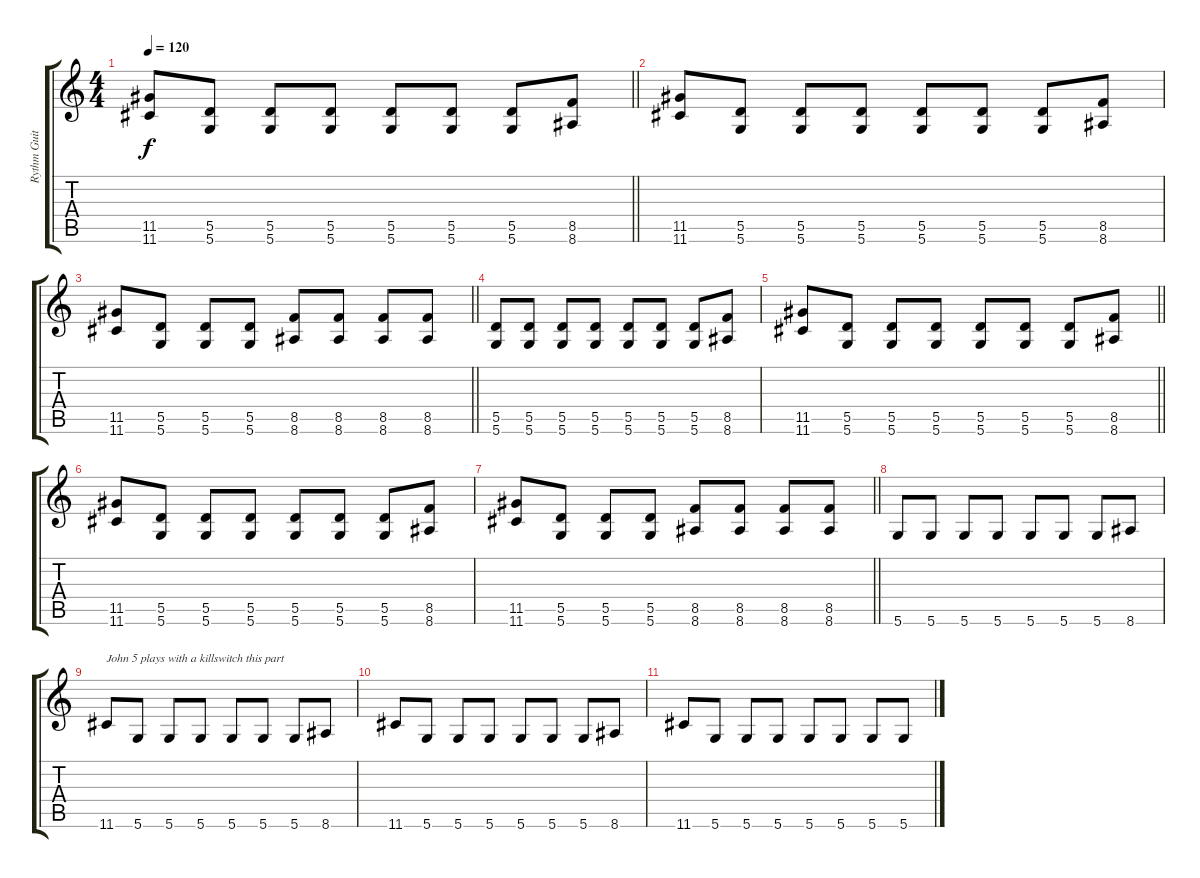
\track ("Rythm Guitar" "Rythm Guit") {instrument distortionguitar}
\staff {score tabs}
\tuning (E4 B3 G3 D3 A2 D2) {hide}
\ts (4 4)
\tempo 120
\clef g2
\barLineRight lightlight
\ks c
(11.5 11.6).8{dy f} (5.5 5.6).8 (5.5 5.6).8 (5.5 5.6).8 (5.5 5.6).8 (5.5 5.6).8 (5.5 5.6).8 (8.5 8.6).8 |
(11.5 11.6).8 (5.5 5.6).8 (5.5 5.6).8 (5.5 5.6).8 (5.5 5.6).8 (5.5 5.6).8 (5.5 5.6).8 (8.5 8.6).8 |
\barLineRight lightlight
(11.5 11.6).8 (5.5 5.6).8 (5.5 5.6).8 (5.5 5.6).8 (8.5 8.6).8 (8.5 8.6).8 (8.5 8.6).8 (8.5 8.6).8 |
(5.5 5.6).8 (5.5 5.6).8 (5.5 5.6).8 (5.5 5.6).8 (5.5 5.6).8 (5.5 5.6).8 (5.5 5.6).8 (8.5 8.6).8 |
\barLineRight lightlight
(11.5 11.6).8 (5.5 5.6).8 (5.5 5.6).8 (5.5 5.6).8 (5.5 5.6).8 (5.5 5.6).8 (5.5 5.6).8 (8.5 8.6).8 |
(11.5 11.6).8 (5.5 5.6).8 (5.5 5.6).8 (5.5 5.6).8 (5.5 5.6).8 (5.5 5.6).8 (5.5 5.6).8 (8.5 8.6).8 |
\barLineRight lightlight
(11.5 11.6).8 (5.5 5.6).8 (5.5 5.6).8 (5.5 5.6).8 (8.5 8.6).8 (8.5 8.6).8 (8.5 8.6).8 (8.5 8.6).8 |
5.6.8 5.6.8 5.6.8 5.6.8 5.6.8 5.6.8 5.6.8 8.6.8 |
11.6.8{txt "John 5 plays with a killswitch this part"} 5.6.8 5.6.8 5.6.8 5.6.8 5.6.8 5.6.8 8.6.8 |
11.6.8{volume 8} 5.6.8 5.6.8 5.6.8 5.6.8 5.6.8 5.6.8 8.6.8 |
11.6.8{volume 4} 5.6.8 5.6.8 5.6.8 5.6.8 5.6.8 5.6.8 5.6.8
